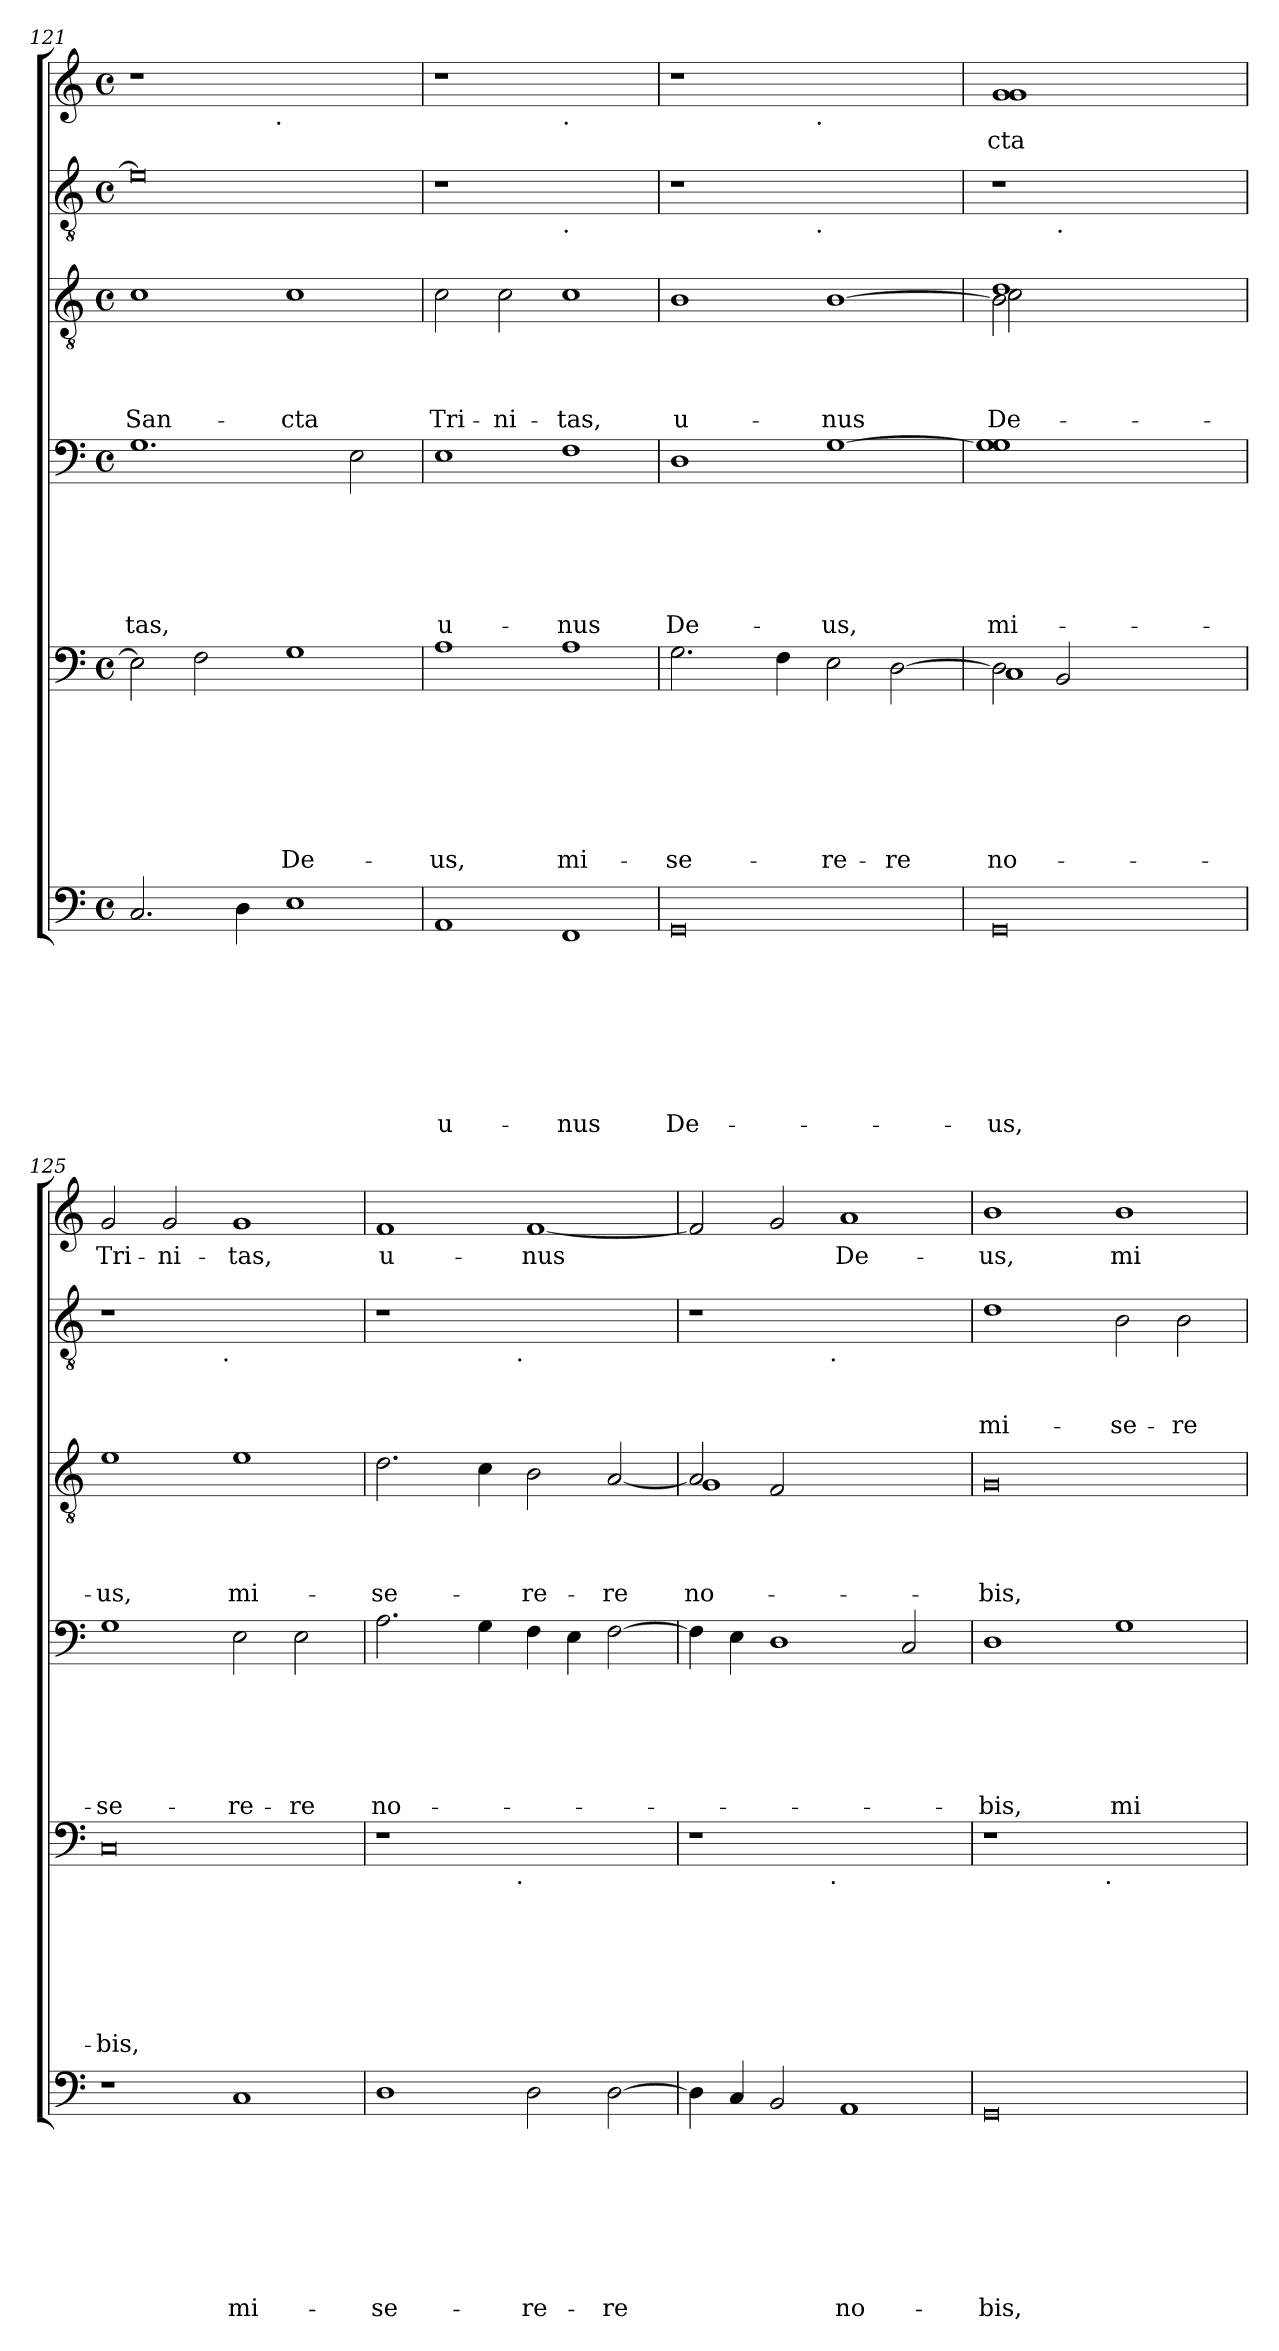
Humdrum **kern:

**kern	**text	**text	**text	**text	**text	**text	**text	**text	**kern	**text	**text	**text	**text	**text	**text	**text	**kern	**text	**text	**text	**text	**text	**text	**kern	**text	**text	**text	**text	**kern	**text	**text	**text	**kern	**text
*part6	*part6	*part6	*part6	*part6	*part6	*part6	*part6	*part6	*part5	*part5	*part5	*part5	*part5	*part5	*part5	*part5	*part4	*part4	*part4	*part4	*part4	*part4	*part4	*part3	*part3	*part3	*part3	*part3	*part2	*part2	*part2	*part2	*part1	*part1
*staff6	*staff6	*staff6	*staff6	*staff6	*staff6	*staff6	*staff6	*staff6	*staff5	*staff5	*staff5	*staff5	*staff5	*staff5	*staff5	*staff5	*staff4	*staff4	*staff4	*staff4	*staff4	*staff4	*staff4	*staff3	*staff3	*staff3	*staff3	*staff3	*staff2	*staff2	*staff2	*staff2	*staff1	*staff1
*clefF4	*	*	*	*	*	*	*	*	*clefF4	*	*	*	*	*	*	*	*clefF4	*	*	*	*	*	*	*clefGv2	*	*	*	*	*clefGv2	*	*	*	*clefG2	*
*k[]	*	*	*	*	*	*	*	*	*k[]	*	*	*	*	*	*	*	*k[]	*	*	*	*	*	*	*k[]	*	*	*	*	*k[]	*	*	*	*k[]	*
*C:	*	*	*	*	*	*	*	*	*C:	*	*	*	*	*	*	*	*C:	*	*	*	*	*	*	*C:	*	*	*	*	*C:	*	*	*	*C:	*
*M4/4	*	*	*	*	*	*	*	*	*M4/4	*	*	*	*	*	*	*	*M4/4	*	*	*	*	*	*	*M4/4	*	*	*	*	*M4/4	*	*	*	*M4/4	*
*met(c)	*	*	*	*	*	*	*	*	*met(c)	*	*	*	*	*	*	*	*met(c)	*	*	*	*	*	*	*met(c)	*	*	*	*	*met(c)	*	*	*	*met(c)	*
=121	=121	=121	=121	=121	=121	=121	=121	=121	=121	=121	=121	=121	=121	=121	=121	=121	=121	=121	=121	=121	=121	=121	=121	=121	=121	=121	=121	=121	=121	=121	=121	=121	=121	=121
!	!	!	!	!	!	!	!	!	!	!	!	!	!	!	!	!	!	!	!	!	!	!	!LO:LY:b	!	!	!	!	!LO:LY:b	!	!	!	!	!	!
*	*	*	*	*	*	*	*	*	*	*	*	*	*	*	*	*	*	*	*	*	*	*	*	*	*	*	*	*	*	*	*	*	*^	*
2.C/	.	.	.	.	.	.	.	.	2E\]	.	.	.	.	.	.	.	1.G	.	.	.	.	.	-tas,	1c	.	.	.	San-	0e]	.	.	.	1r	2ryy	.
.	.	.	.	.	.	.	.	.	2F\	.	.	.	.	.	.	.	.	.	.	.	.	.	.	.	.	.	.	.	.	.	.	.	.	4...ryy	.
4D\	.	.	.	.	.	.	.	.	.	.	.	.	.	.	.	.	.	.	.	.	.	.	.	.	.	.	.	.	.	.	.	.	.	.	.
!	!	!	!	!	!	!	!	!	!	!	!	!	!	!	!	!	!	!	!	!	!	!	!	!	!	!	!	!	!	!	!	!	!	!LO:TX:b:t=.	!
.	.	.	.	.	.	.	.	.	.	.	.	.	.	.	.	.	.	.	.	.	.	.	.	.	.	.	.	.	.	.	.	.	.	1ryy	.
!	!	!	!	!	!	!	!	!	!	!	!	!	!	!	!	!LO:LY:b	!	!	!	!	!	!	!	!	!	!	!	!LO:LY:b	!	!	!	!	!	!	!
1E	.	.	.	.	.	.	.	.	1G	.	.	.	.	.	.	De-	.	.	.	.	.	.	.	1c	.	.	.	-cta	.	.	.	.	1ryy	.	.
.	.	.	.	.	.	.	.	.	.	.	.	.	.	.	.	.	2E\	.	.	.	.	.	.	.	.	.	.	.	.	.	.	.	.	.	.
.	.	.	.	.	.	.	.	.	.	.	.	.	.	.	.	.	.	.	.	.	.	.	.	.	.	.	.	.	.	.	.	.	.	32ryy	.
!!LO:PB:g=z
=122	=122	=122	=122	=122	=122	=122	=122	=122	=122	=122	=122	=122	=122	=122	=122	=122	=122	=122	=122	=122	=122	=122	=122	=122	=122	=122	=122	=122	=122	=122	=122	=122	=122	=122	=122
!	!	!	!	!	!	!	!	!LO:LY:b	!	!	!	!	!	!	!	!LO:LY:b	!	!	!	!	!	!	!LO:LY:b	!	!	!	!	!LO:LY:b	!	!	!	!	!	!	!
*	*	*	*	*	*	*	*	*	*	*	*	*	*	*	*	*	*	*	*	*	*	*	*	*	*	*	*	*	*	*	*	*	*v	*v	*
1AA	.	.	.	.	.	.	.	u-	1A	.	.	.	.	.	.	-us,	1E	.	.	.	.	.	u-	2c\	.	.	.	Tri-	1r	.	.	.	1r	.
!	!	!	!	!	!	!	!	!	!	!	!	!	!	!	!	!	!	!	!	!	!	!	!	!	!	!	!	!LO:LY:b	!	!	!	!	!	!
.	.	.	.	.	.	.	.	.	.	.	.	.	.	.	.	.	.	.	.	.	.	.	.	2c\	.	.	.	-ni-	.	.	.	.	.	.
!	!	!	!	!	!	!	!	!	!	!	!	!	!	!	!	!	!	!	!	!	!	!	!	!	!	!	!	!	!	!	!	!	!LO:TX:b:t=.	!
!	!	!	!	!	!	!	!	!	!	!	!	!	!	!	!	!	!	!	!	!	!	!	!	!	!	!	!	!	!LO:TX:b:t=.	!	!	!	!	!
!	!	!	!	!	!	!	!	!LO:LY:b	!	!	!	!	!	!	!	!LO:LY:b	!	!	!	!	!	!	!LO:LY:b	!	!	!	!	!LO:LY:b	!	!	!	!	!	!
1FF	.	.	.	.	.	.	.	-nus	1A	.	.	.	.	.	.	mi-	1F	.	.	.	.	.	-nus	1c	.	.	.	-tas,	1ryy	.	.	.	1ryy	.
=123	=123	=123	=123	=123	=123	=123	=123	=123	=123	=123	=123	=123	=123	=123	=123	=123	=123	=123	=123	=123	=123	=123	=123	=123	=123	=123	=123	=123	=123	=123	=123	=123	=123	=123
!	!	!	!	!	!	!	!	!LO:LY:b	!	!	!	!	!	!	!	!LO:LY:b	!	!	!	!	!	!	!LO:LY:b	!	!	!	!	!LO:LY:b	!	!	!	!	!	!
*	*	*	*	*	*	*	*	*	*	*	*	*	*	*	*	*	*	*	*	*	*	*	*	*	*	*	*	*	*^	*	*	*	*^	*
0GG	.	.	.	.	.	.	.	De-	2.G\	.	.	.	.	.	.	-se-	1D	.	.	.	.	.	De-	1B	.	.	.	u-	1r	2ryy	.	.	.	1r	2ryy	.
.	.	.	.	.	.	.	.	.	.	.	.	.	.	.	.	.	.	.	.	.	.	.	.	.	.	.	.	.	.	4...ryy	.	.	.	.	4...ryy	.
.	.	.	.	.	.	.	.	.	4F\	.	.	.	.	.	.	.	.	.	.	.	.	.	.	.	.	.	.	.	.	.	.	.	.	.	.	.
!	!	!	!	!	!	!	!	!	!	!	!	!	!	!	!	!	!	!	!	!	!	!	!	!	!	!	!	!	!	!	!	!	!	!	!LO:TX:b:t=.	!
!	!	!	!	!	!	!	!	!	!	!	!	!	!	!	!	!	!	!	!	!	!	!	!	!	!	!	!	!	!	!LO:TX:b:t=.	!	!	!	!	!	!
.	.	.	.	.	.	.	.	.	.	.	.	.	.	.	.	.	.	.	.	.	.	.	.	.	.	.	.	.	.	1ryy	.	.	.	.	1ryy	.
!	!	!	!	!	!	!	!	!	!	!	!	!	!	!	!	!LO:LY:b	!	!	!	!	!	!	!LO:LY:b	!	!	!	!	!LO:LY:b	!	!	!	!	!	!	!	!
.	.	.	.	.	.	.	.	.	2E\	.	.	.	.	.	.	-re-	[>1G	.	.	.	.	.	-us,	[>1B	.	.	.	-nus	1ryy	.	.	.	.	1ryy	.	.
!	!	!	!	!	!	!	!	!	!	!	!	!	!	!	!	!LO:LY:b	!	!	!	!	!	!	!	!	!	!	!	!	!	!	!	!	!	!	!	!
.	.	.	.	.	.	.	.	.	[>2D\	.	.	.	.	.	.	-re	.	.	.	.	.	.	.	.	.	.	.	.	.	.	.	.	.	.	.	.
.	.	.	.	.	.	.	.	.	.	.	.	.	.	.	.	.	.	.	.	.	.	.	.	.	.	.	.	.	.	32ryy	.	.	.	.	32ryy	.
=124	=124	=124	=124	=124	=124	=124	=124	=124	=124	=124	=124	=124	=124	=124	=124	=124	=124	=124	=124	=124	=124	=124	=124	=124	=124	=124	=124	=124	=124	=124	=124	=124	=124	=124	=124	=124
!	!	!	!	!	!	!	!	!LO:LY:b	!	!	!	!	!	!	!	!LO:LY:b	!	!	!	!	!	!	!LO:LY:b	!	!	!	!	!LO:LY:b	!	!	!	!	!	!	!	!LO:LY:b
*	*	*	*	*	*	*	*	*	*^	*	*	*	*	*	*	*	*	*	*	*	*	*	*	*^	*	*	*	*	*	*	*	*	*	*	*	*
*	*	*	*	*	*	*	*	*	*	*	*	*	*	*	*	*	*	*	*	*	*	*	*	*	*	*^	*	*	*	*	*	*	*	*	*	*v	*v	*
0GG	.	.	.	.	.	.	.	-us,	2D\]	1C	.	.	.	.	.	.	no-	1G] 1G	.	.	.	.	.	mi-	2B\]	2c\	1d	.	.	.	De-	1r	2ryy	.	.	.	1g 1g	-cta
!	!	!	!	!	!	!	!	!	!	!	!	!	!	!	!	!	!	!	!	!	!	!	!	!	!	!	!	!	!	!	!	!	!LO:TX:b:t=.	!	!	!	!	!
.	.	.	.	.	.	.	.	.	2BB/	.	.	.	.	.	.	.	.	.	.	.	.	.	.	.	1ryy	1ryy	.	.	.	.	.	.	1.ryy	.	.	.	.	.
.	.	.	.	.	.	.	.	.	1ryy	1ryy	.	.	.	.	.	.	.	1ryy	.	.	.	.	.	.	.	.	1ryy	.	.	.	.	1ryy	.	.	.	.	1ryy	.
.	.	.	.	.	.	.	.	.	.	.	.	.	.	.	.	.	.	.	.	.	.	.	.	.	2ryy	2ryy	.	.	.	.	.	.	.	.	.	.	.	.
*	*	*	*	*	*	*	*	*	*v	*v	*	*	*	*	*	*	*	*	*	*	*	*	*	*	*	*v	*v	*	*	*	*	*	*	*	*	*	*	*
=125	=125	=125	=125	=125	=125	=125	=125	=125	=125	=125	=125	=125	=125	=125	=125	=125	=125	=125	=125	=125	=125	=125	=125	=125	=125	=125	=125	=125	=125	=125	=125	=125	=125	=125	=125	=125
!	!	!	!	!	!	!	!	!	!	!	!	!	!	!	!	!LO:LY:b	!	!	!	!	!	!	!LO:LY:b	!	!	!	!	!	!LO:LY:b	!	!	!	!	!	!	!LO:LY:b
*	*	*	*	*	*	*	*	*	*	*	*	*	*	*	*	*	*	*	*	*	*	*	*	*v	*v	*	*	*	*	*	*	*	*	*	*	*
1r	.	.	.	.	.	.	.	.	0C	.	.	.	.	.	.	-bis,	1G	.	.	.	.	.	-se-	1e	.	.	.	-us,	1r	2ryy	.	.	.	2g/	Tri-
!	!	!	!	!	!	!	!	!	!	!	!	!	!	!	!	!	!	!	!	!	!	!	!	!	!	!	!	!	!	!	!	!	!	!	!LO:LY:b
.	.	.	.	.	.	.	.	.	.	.	.	.	.	.	.	.	.	.	.	.	.	.	.	.	.	.	.	.	.	4...ryy	.	.	.	2g/	-ni-
!	!	!	!	!	!	!	!	!	!	!	!	!	!	!	!	!	!	!	!	!	!	!	!	!	!	!	!	!	!	!LO:TX:b:t=.	!	!	!	!	!
.	.	.	.	.	.	.	.	.	.	.	.	.	.	.	.	.	.	.	.	.	.	.	.	.	.	.	.	.	.	1ryy	.	.	.	.	.
!	!	!	!	!	!	!	!	!LO:LY:b	!	!	!	!	!	!	!	!	!	!	!	!	!	!	!LO:LY:b	!	!	!	!	!LO:LY:b	!	!	!	!	!	!	!LO:LY:b
1C	.	.	.	.	.	.	.	mi-	.	.	.	.	.	.	.	.	2E\	.	.	.	.	.	-re-	1e	.	.	.	mi-	1ryy	.	.	.	.	1g	-tas,
!	!	!	!	!	!	!	!	!	!	!	!	!	!	!	!	!	!	!	!	!	!	!	!LO:LY:b	!	!	!	!	!	!	!	!	!	!	!	!
.	.	.	.	.	.	.	.	.	.	.	.	.	.	.	.	.	2E\	.	.	.	.	.	-re	.	.	.	.	.	.	.	.	.	.	.	.
.	.	.	.	.	.	.	.	.	.	.	.	.	.	.	.	.	.	.	.	.	.	.	.	.	.	.	.	.	.	32ryy	.	.	.	.	.
=126	=126	=126	=126	=126	=126	=126	=126	=126	=126	=126	=126	=126	=126	=126	=126	=126	=126	=126	=126	=126	=126	=126	=126	=126	=126	=126	=126	=126	=126	=126	=126	=126	=126	=126	=126
!	!	!	!	!	!	!	!	!LO:LY:b	!	!	!	!	!	!	!	!	!	!	!	!	!	!	!LO:LY:b	!	!	!	!	!LO:LY:b	!	!	!	!	!	!	!LO:LY:b
*	*	*	*	*	*	*	*	*	*^	*	*	*	*	*	*	*	*	*	*	*	*	*	*	*	*	*	*	*	*	*	*	*	*	*	*
1D	.	.	.	.	.	.	.	-se-	1r	2ryy	.	.	.	.	.	.	.	2.A\	.	.	.	.	.	no-	2.d\	.	.	.	-se-	1r	2ryy	.	.	.	1f	u-
.	.	.	.	.	.	.	.	.	.	4...ryy	.	.	.	.	.	.	.	.	.	.	.	.	.	.	.	.	.	.	.	.	4...ryy	.	.	.	.	.
.	.	.	.	.	.	.	.	.	.	.	.	.	.	.	.	.	.	4G\	.	.	.	.	.	.	4c\	.	.	.	.	.	.	.	.	.	.	.
!	!	!	!	!	!	!	!	!	!	!	!	!	!	!	!	!	!	!	!	!	!	!	!	!	!	!	!	!	!	!	!LO:TX:b:t=.	!	!	!	!	!
!	!	!	!	!	!	!	!	!	!	!LO:TX:b:t=.	!	!	!	!	!	!	!	!	!	!	!	!	!	!	!	!	!	!	!	!	!	!	!	!	!	!
.	.	.	.	.	.	.	.	.	.	1ryy	.	.	.	.	.	.	.	.	.	.	.	.	.	.	.	.	.	.	.	.	1ryy	.	.	.	.	.
!	!	!	!	!	!	!	!	!LO:LY:b	!	!	!	!	!	!	!	!	!	!	!	!	!	!	!	!	!	!	!	!	!LO:LY:b	!	!	!	!	!	!	!LO:LY:b
2D\	.	.	.	.	.	.	.	-re-	1ryy	.	.	.	.	.	.	.	.	4F\	.	.	.	.	.	.	2B\	.	.	.	-re-	1ryy	.	.	.	.	[<1f	-nus
.	.	.	.	.	.	.	.	.	.	.	.	.	.	.	.	.	.	4E\	.	.	.	.	.	.	.	.	.	.	.	.	.	.	.	.	.	.
!	!	!	!	!	!	!	!	!LO:LY:b	!	!	!	!	!	!	!	!	!	!	!	!	!	!	!	!	!	!	!	!	!LO:LY:b	!	!	!	!	!	!	!
[>2D\	.	.	.	.	.	.	.	-re	.	.	.	.	.	.	.	.	.	[>2F\	.	.	.	.	.	.	[<2A/	.	.	.	-re	.	.	.	.	.	.	.
.	.	.	.	.	.	.	.	.	.	32ryy	.	.	.	.	.	.	.	.	.	.	.	.	.	.	.	.	.	.	.	.	32ryy	.	.	.	.	.
=127	=127	=127	=127	=127	=127	=127	=127	=127	=127	=127	=127	=127	=127	=127	=127	=127	=127	=127	=127	=127	=127	=127	=127	=127	=127	=127	=127	=127	=127	=127	=127	=127	=127	=127	=127	=127
*	*	*	*	*	*	*	*	*	*	*	*	*	*	*	*	*	*	*	*	*	*	*	*	*	*^	*	*	*	*	*	*	*	*	*	*	*
!	!	!	!	!	!	!	!	!	!	!	!	!	!	!	!	!	!	!	!	!	!	!	!	!	!	!	!	!	!	!LO:LY:b	!	!	!	!	!	!	!
4D\]	.	.	.	.	.	.	.	.	1r	2ryy	.	.	.	.	.	.	.	4F\]	.	.	.	.	.	.	2A/]	1G	.	.	.	no-	1r	2ryy	.	.	.	2f/]	.
4C/	.	.	.	.	.	.	.	.	.	.	.	.	.	.	.	.	.	4E\	.	.	.	.	.	.	.	.	.	.	.	.	.	.	.	.	.	.	.
2BB/	.	.	.	.	.	.	.	.	.	4...ryy	.	.	.	.	.	.	.	1D	.	.	.	.	.	.	2F/	.	.	.	.	.	.	4...ryy	.	.	.	2g/	.
!	!	!	!	!	!	!	!	!	!	!	!	!	!	!	!	!	!	!	!	!	!	!	!	!	!	!	!	!	!	!	!	!LO:TX:b:t=.	!	!	!	!	!
!	!	!	!	!	!	!	!	!	!	!LO:TX:b:t=.	!	!	!	!	!	!	!	!	!	!	!	!	!	!	!	!	!	!	!	!	!	!	!	!	!	!	!
.	.	.	.	.	.	.	.	.	.	1ryy	.	.	.	.	.	.	.	.	.	.	.	.	.	.	.	.	.	.	.	.	.	1ryy	.	.	.	.	.
!	!	!	!	!	!	!	!	!LO:LY:b	!	!	!	!	!	!	!	!	!	!	!	!	!	!	!	!	!	!	!	!	!	!	!	!	!	!	!	!	!LO:LY:b
1AA	.	.	.	.	.	.	.	no-	1ryy	.	.	.	.	.	.	.	.	.	.	.	.	.	.	.	1ryy	1ryy	.	.	.	.	1ryy	.	.	.	.	1a	De-
.	.	.	.	.	.	.	.	.	.	.	.	.	.	.	.	.	.	2C/	.	.	.	.	.	.	.	.	.	.	.	.	.	.	.	.	.	.	.
.	.	.	.	.	.	.	.	.	.	32ryy	.	.	.	.	.	.	.	.	.	.	.	.	.	.	.	.	.	.	.	.	.	32ryy	.	.	.	.	.
=128	=128	=128	=128	=128	=128	=128	=128	=128	=128	=128	=128	=128	=128	=128	=128	=128	=128	=128	=128	=128	=128	=128	=128	=128	=128	=128	=128	=128	=128	=128	=128	=128	=128	=128	=128	=128	=128
!	!	!	!	!	!	!	!	!LO:LY:b	!	!	!	!	!	!	!	!	!	!	!	!	!	!	!	!LO:LY:b	!	!	!	!	!	!LO:LY:b	!	!	!	!	!LO:LY:b	!	!LO:LY:b
*	*	*	*	*	*	*	*	*	*	*	*	*	*	*	*	*	*	*	*	*	*	*	*	*	*v	*v	*	*	*	*	*	*	*	*	*	*	*
*	*	*	*	*	*	*	*	*	*	*	*	*	*	*	*	*	*	*	*	*	*	*	*	*	*	*	*	*	*	*v	*v	*	*	*	*	*
0GG	.	.	.	.	.	.	.	-bis,	1r	2ryy	.	.	.	.	.	.	.	1D	.	.	.	.	.	-bis,	0G	.	.	.	-bis,	1d	.	.	mi-	1b	-us,
.	.	.	.	.	.	.	.	.	.	4...ryy	.	.	.	.	.	.	.	.	.	.	.	.	.	.	.	.	.	.	.	.	.	.	.	.	.
!	!	!	!	!	!	!	!	!	!	!LO:TX:b:t=.	!	!	!	!	!	!	!	!	!	!	!	!	!	!	!	!	!	!	!	!	!	!	!	!	!
.	.	.	.	.	.	.	.	.	.	1ryy	.	.	.	.	.	.	.	.	.	.	.	.	.	.	.	.	.	.	.	.	.	.	.	.	.
!	!	!	!	!	!	!	!	!	!	!	!	!	!	!	!	!	!	!	!	!	!	!	!	!LO:LY:b	!	!	!	!	!	!	!	!	!LO:LY:b	!	!LO:LY:b
.	.	.	.	.	.	.	.	.	1ryy	.	.	.	.	.	.	.	.	1G	.	.	.	.	.	mi-	.	.	.	.	.	2B\	.	.	-se-	1b	mi-
!	!	!	!	!	!	!	!	!	!	!	!	!	!	!	!	!	!	!	!	!	!	!	!	!	!	!	!	!	!	!	!	!	!LO:LY:b	!	!
.	.	.	.	.	.	.	.	.	.	.	.	.	.	.	.	.	.	.	.	.	.	.	.	.	.	.	.	.	.	2B\	.	.	-re-	.	.
.	.	.	.	.	.	.	.	.	.	32ryy	.	.	.	.	.	.	.	.	.	.	.	.	.	.	.	.	.	.	.	.	.	.	.	.	.
*	*	*	*	*	*	*	*	*	*v	*v	*	*	*	*	*	*	*	*	*	*	*	*	*	*	*	*	*	*	*	*	*	*	*	*	*
=	=	=	=	=	=	=	=	=	=	=	=	=	=	=	=	=	=	=	=	=	=	=	=	=	=	=	=	=	=	=	=	=	=	=
*-	*-	*-	*-	*-	*-	*-	*-	*-	*-	*-	*-	*-	*-	*-	*-	*-	*-	*-	*-	*-	*-	*-	*-	*-	*-	*-	*-	*-	*-	*-	*-	*-	*-	*-
